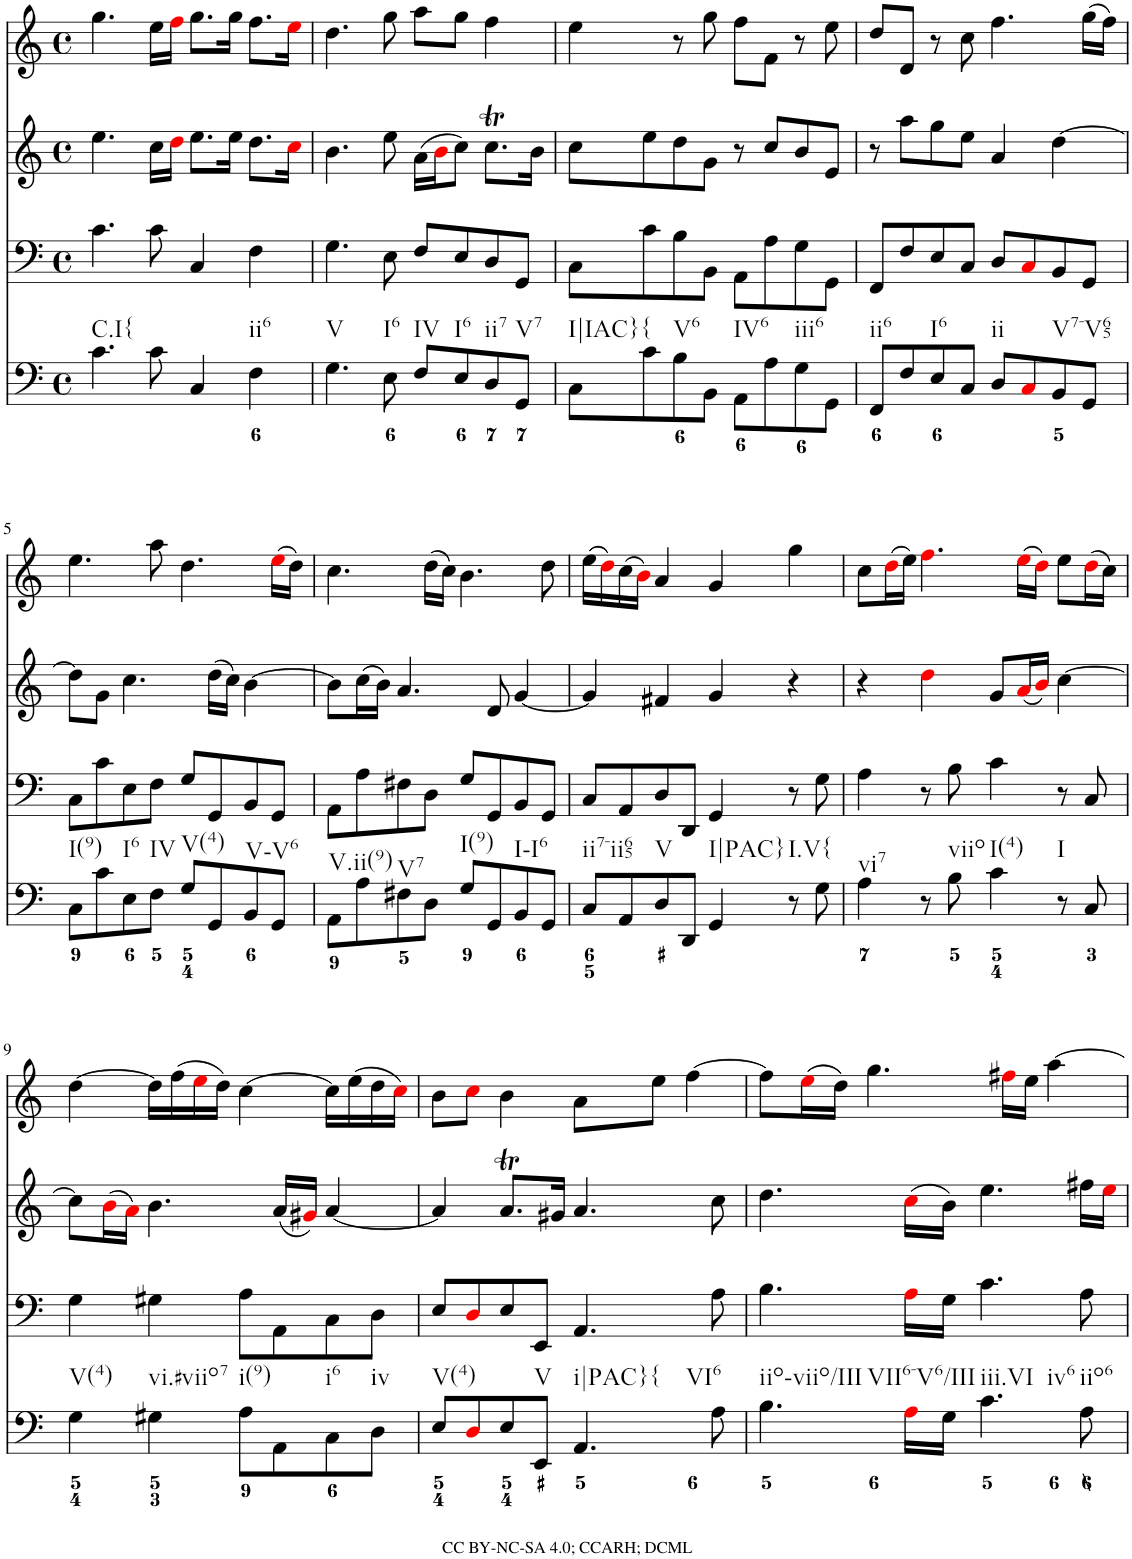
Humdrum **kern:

**kern	**kern	**kern	**kern
*part4	*part3	*part2	*part1
*staff4	*staff3	*staff2	*staff1
*I"Piano	*I"Piano	*I"Piano	*I"Piano
*I'Pno	*I'Pno	*I'Pno	*I'Pno
*clefF4	*clefF4	*clefG2	*clefG2
*k[]	*k[]	*k[]	*k[]
*M4/4	*M4/4	*M4/4	*M4/4
*met(c)	*met(c)	*met(c)	*met(c)
=1	=1	=1	=1
!LO:TX:b:t=C.I{	!	!	!
4.c\	4.c\	4.ee\	4.gg\
8c\	8c\	16cc\LL	16ee\LL
.	.	16ddi\JJ	16ffi\JJ
4C/	4C/	8.ee\L	8.gg\L
.	.	16ee\Jk	16gg\Jk
!LO:TX:b:t=ii6	!	!	!
4F\	4F\	8.dd\L	8.ff\L
.	.	16cci\Jk	16eei\Jk
=2	=2	=2	=2
!LO:TX:b:t=V	!	!	!
4.G\	4.G\	4.b\	4.dd\
!LO:TX:b:t=I6	!	!	!
8E\	8E\	8ee\	8gg\
!LO:TX:b:t=IV	!	!	!
8F/L	8F/L	(16a\LL	8aa\L
.	.	16bi\J	.
!LO:TX:b:t=I6	!	!	!
8E/	8E/	8cc\J)	8gg\J
!LO:TX:b:t=ii7	!	!	!
8D/	8D/	8.ccT\L	4ff\
!LO:TX:b:t=V7	!	!	!
8GG/J	8GG/J	.	.
.	.	16b\Jk	.
=3	=3	=3	=3
!LO:TX:b:t=I|IAC}	!	!	!
8C\L	8C\L	8cc\L	4ee\
!LO:TX:b:t={	!	!	!
8c\	8c\	8ee\	.
!LO:TX:b:t=V6	!	!	!
8B\	8B\	8dd\	8r
8BB\J	8BB\J	8g\J	8gg\
!LO:TX:b:t=IV6	!	!	!
8AA\L	8AA\L	8r	8ff\L
8A\	8A\	8cc/L	8f\J
!LO:TX:b:t=iii6	!	!	!
8G\	8G\	8b/	8r
8GG\J	8GG\J	8e/J	8ee\
=4	=4	=4	=4
!LO:TX:b:t=ii6	!	!	!
8FF/L	8FF/L	8r	8dd/L
8F/	8F/	8aa\L	8d/J
!LO:TX:b:t=I6	!	!	!
8E/	8E/	8gg\	8r
8C/J	8C/J	8ee\J	8cc\
!LO:TX:b:t=ii	!	!	!
8D/L	8D/L	4a/	4.ff\
8Ci/	8Ci/	.	.
!LO:TX:b:t=V7-V65	!	!	!
8BB/	8BB/	[4dd\	.
8GG/J	8GG/J	.	(16gg\LL
.	.	.	16ff\JJ)
!!LO:LB:g=z
=5	=5	=5	=5
!LO:TX:b:t=I(9)	!	!	!
8C\L	8C\L	8dd\L]	4.ee\
8c\	8c\	8g\J	.
!LO:TX:b:t=I6	!	!	!
8E\	8E\	4.cc\	.
!LO:TX:b:t=IV	!	!	!
8F\J	8F\J	.	8aa\
!LO:TX:b:t=V(4)	!	!	!
8G/L	8G/L	.	4.dd\
8GG/	8GG/	(16dd\LL	.
.	.	16cc\JJ)	.
!LO:TX:b:t=V-V6	!	!	!
8BB/	8BB/	[4b\	.
8GG/J	8GG/J	.	(16eei\LL
.	.	.	16dd\JJ)
=6	=6	=6	=6
!LO:TX:b:t=V.ii(9)	!	!	!
8AA\L	8AA\L	8b\L]	4.cc\
8A\	8A\	(16cc\L	.
.	.	16b\JJ)	.
!LO:TX:b:t=V7	!	!	!
8F#X\	8F#X\	4.a/	.
8D\J	8D\J	.	(16dd\LL
.	.	.	16cc\JJ)
!LO:TX:b:t=I(9)	!	!	!
8G/L	8G/L	.	4.b\
8GG/	8GG/	8d/	.
!LO:TX:b:t=I-I6	!	!	!
8BB/	8BB/	[4g/	.
8GG/J	8GG/J	.	8dd\
=7	=7	=7	=7
!LO:TX:b:t=ii7-ii65	!	!	!
8C/L	8C/L	4g/]	(16ee\LL
.	.	.	16ddi\)
8AA/	8AA/	.	(16cc\
.	.	.	16bi\JJ)
!LO:TX:b:t=V	!	!	!
8D/	8D/	4f#X/	4a/
8DD/J	8DD/J	.	.
!LO:TX:b:t=I|PAC}	!	!	!
4GG/	4GG/	4g/	4g/
!LO:TX:b:t=I.V{	!	!	!
8r	8r	4r	4gg\
8G\	8G\	.	.
=8	=8	=8	=8
!LO:TX:b:t=vi7	!	!	!
4A\	4A\	4r	8cc\L
.	.	.	(16ddi\L
.	.	.	16ee\JJ)
8r	8r	4ddi\	4.ffi\
!LO:TX:b:t=viio	!	!	!
8B\	8B\	.	.
!LO:TX:b:t=I(4)	!	!	!
4c\	4c\	8g/L	.
.	.	(16ai/L	(16eei\LL
.	.	16bi/JJ)	16ddi\JJ)
!LO:TX:b:t=I	!	!	!
8r	8r	[4cc\	8ee\L
8C/	8C/	.	(16ddi\L
.	.	.	16cc\JJ)
!!LO:LB:g=z
=9	=9	=9	=9
!LO:TX:b:t=V(4)	!	!	!
4G\	4G\	8cc\L]	[4dd\
.	.	(16bi\L	.
.	.	16ai\JJ)	.
!LO:TX:b:t=vi.#viio7	!	!	!
4G#X\	4G#X\	4.b\	16dd\LL]
.	.	.	(16ff\
.	.	.	16eei\
.	.	.	16dd\JJ)
!LO:TX:b:t=i(9)	!	!	!
8A\L	8A\L	.	[4cc\
8AA\	8AA\	(16a/LL	.
.	.	16g#Xi/JJ)	.
!LO:TX:b:t=i6	!	!	!
8C\	8C\	[4a/	16cc\LL]
.	.	.	(16ee\
!LO:TX:b:t=iv	!	!	!
8D\J	8D\J	.	16dd\
.	.	.	16cci\JJ)
=10	=10	=10	=10
!LO:TX:b:t=V(4)	!	!	!
8E/L	8E/L	4a/]	8b\L
8Di/	8Di/	.	8cci\J
8E/	8E/	8.aT/L	4b\
!LO:TX:b:t=V	!	!	!
8EE/J	8EE/J	.	.
.	.	16g#X/Jk	.
!LO:TX:b:t=i|PAC}	!	!	!
!LO:TX:b:t={	!	!	!
!LO:TX:b:t=VI6	!	!	!
4.AA/	4.AA/	4.a/	8a\L
.	.	.	8ee\J
.	.	.	[4ff\
8A\	8A\	8cc\	.
=11	=11	=11	=11
!LO:TX:b:t=iio-viio/III	!	!	!
!LO:TX:b:t=VII6-V6/III	!	!	!
4.B\	4.B\	4.dd\	8ff\L]
.	.	.	(16eei\L
.	.	.	16dd\JJ)
.	.	.	4.gg\
16Ai\LL	16Ai\LL	(16cci\LL	.
16G\JJ	16G\JJ	16b\JJ)	.
!LO:TX:b:t=iii.VI	!	!	!
!LO:TX:b:t=iv6	!	!	!
4.c\	4.c\	4.ee\	.
.	.	.	16ff#Xi\LL
.	.	.	16ee\JJ
.	.	.	[4aa\
!LO:TX:b:t=iio6	!	!	!
8A\	8A\	16ff#X\LL	.
.	.	16eei\JJ	.
=	=	=	=
*-	*-	*-	*-
